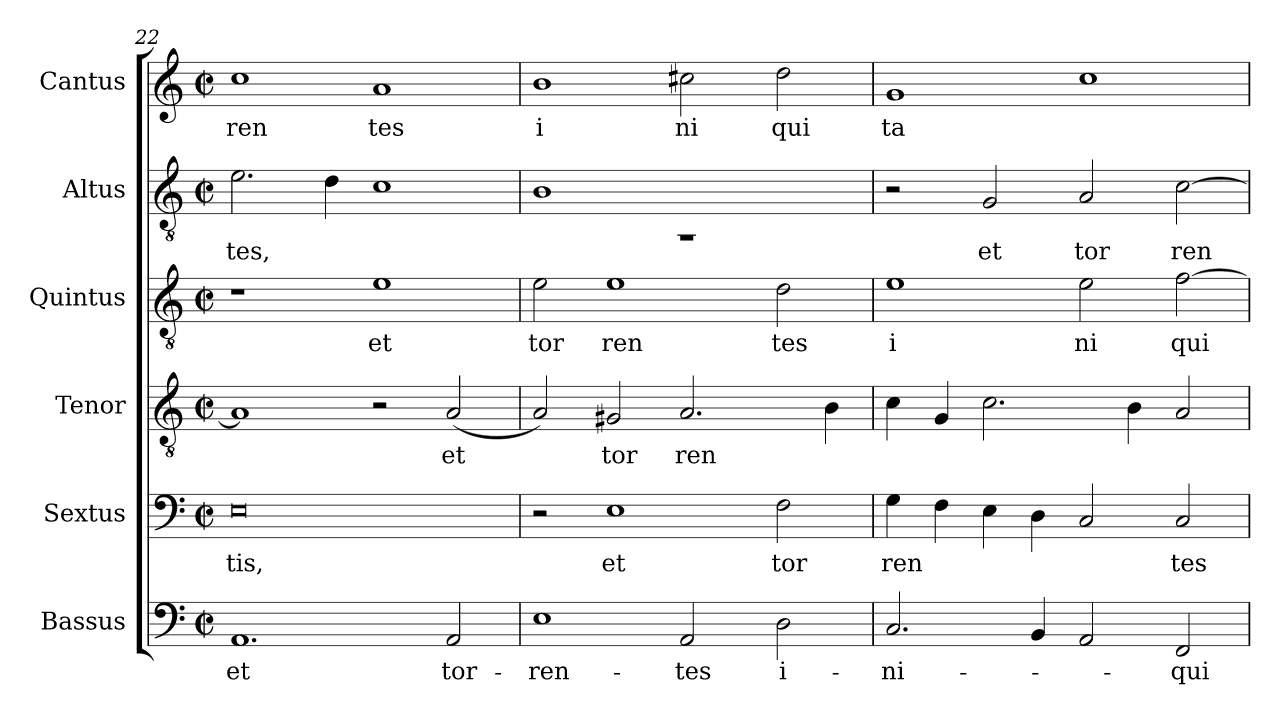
**kern	**text	**kern	**text	**kern	**text	**kern	**text	**kern	**text	**kern	**text
*part6	*part6	*part5	*part5	*part4	*part4	*part3	*part3	*part2	*part2	*part1	*part1
*staff6	*staff6	*staff5	*staff5	*staff4	*staff4	*staff3	*staff3	*staff2	*staff2	*staff1	*staff1
*I"Bassus	*	*I"Sextus	*	*I"Tenor	*	*I"Quintus	*	*I"Altus	*	*I"Cantus	*
!!LO:PB:g=z
*clefF4	*	*clefF4	*	*clefGv2	*	*clefGv2	*	*clefGv2	*	*clefG2	*
*M2/2	*	*M2/2	*	*M2/2	*	*M2/2	*	*M2/2	*	*M2/2	*
*met(c|)	*	*met(c|)	*	*met(c|)	*	*met(c|)	*	*met(c|)	*	*met(c|)	*
=22	=22	=22	=22	=22	=22	=22	=22	=22	=22	=22	=22
!	!LO:LY:b:cj	!	!LO:LY:b:cj	!	!	!	!	!	!LO:LY:b	!	!LO:LY:b:cj
1.AA	et	0E	-tis,	1A]	.	1r	.	2.e\	tes,	1cc	ren
.	.	.	.	.	.	.	.	4d\	.	.	.
!	!	!	!	!	!	!	!LO:LY:b:cj	!	!	!	!LO:LY:b:cj
.	.	.	.	2r	.	1e	et	1c	.	1a	tes
!	!LO:LY:b:cj	!	!	!	!LO:LY:b:cj	!	!	!	!	!	!
2AA/	tor-	.	.	(<2A/	et	.	.	.	.	.	.
=23	=23	=23	=23	=23	=23	=23	=23	=23	=23	=23	=23
!	!LO:LY:b:cj	!	!	!	!	!	!LO:LY:b:cj	!	!	!	!LO:LY:b:cj
1E	-ren-	2r	.	2A/)	.	2e\	tor	1B	.	1b	i
!	!	!	!LO:LY:b:cj	!	!LO:LY:b:cj	!	!LO:LY:b:cj	!	!	!	!
.	.	1E	et	2G#X/	tor	1e	ren	.	.	.	.
!	!LO:LY:b:cj	!	!	!	!LO:LY:b	!	!	!LO:N:vis=1	!	!	!LO:LY:b:cj
2AA/	-tes	.	.	2.A/	ren	.	.	4rAA	.	2cc#X\	ni
.	.	.	.	.	.	.	.	2.ryy	.	.	.
!	!LO:LY:b:cj	!	!LO:LY:b:cj	!	!	!	!LO:LY:b:cj	!	!	!	!LO:LY:b:cj
2D\	i-	2F\	tor	.	.	2d\	tes	.	.	2dd\	qui
.	.	.	.	4B\	.	.	.	.	.	.	.
=24	=24	=24	=24	=24	=24	=24	=24	=24	=24	=24	=24
!	!LO:LY:b:cj	!	!LO:LY:b	!	!	!	!LO:LY:b:cj	!	!	!	!LO:LY:b:cj
2.C/	-ni-	4G\	ren	4c\	.	1e	i	2r	.	1g	ta
.	.	4F\	.	4G/	.	.	.	.	.	.	.
!	!	!	!	!	!	!	!	!	!LO:LY:b:cj	!	!
.	.	4E\	.	2.c\	.	.	.	2G/	et	.	.
4BB/	.	4D\	.	.	.	.	.	.	.	.	.
!	!	!	!	!	!	!	!LO:LY:b:cj	!	!LO:LY:b:cj	!	!
2AA/	.	2C/	.	.	.	2e\	ni	2A/	tor	1cc	.
.	.	.	.	4B\	.	.	.	.	.	.	.
!	!LO:LY:b:cj	!	!LO:LY:b:cj	!	!	!	!LO:LY:b	!	!LO:LY:b	!	!
2FF/	-qui-	2C/	tes	2A/	.	[>2f\	qui	[>2c\	ren	.	.
=	=	=	=	=	=	=	=	=	=	=	=
*-	*-	*-	*-	*-	*-	*-	*-	*-	*-	*-	*-
